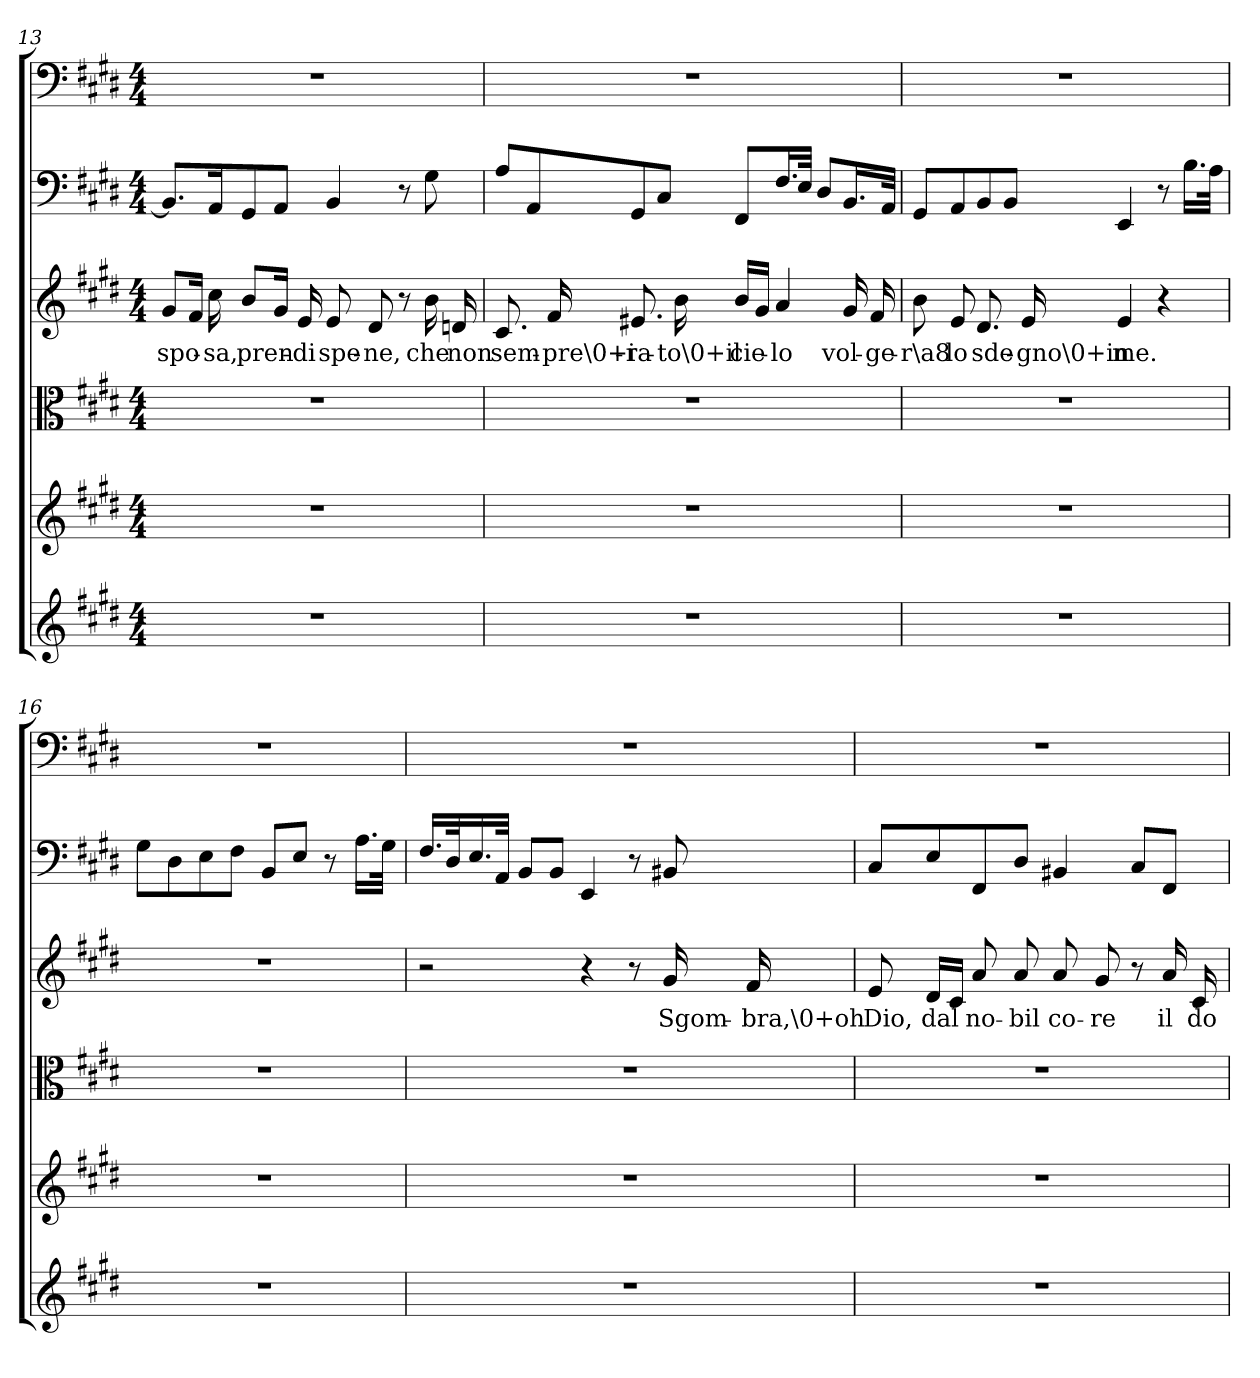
**kern	**kern	**kern	**kern	**text	**kern	**kern
*part6	*part5	*part4	*part3	*part3	*part2	*part1
*staff6	*staff5	*staff4	*staff3	*staff3	*staff2	*staff1
*clefG2	*clefG2	*clefC3	*clefG2	*	*clefF4	*clefF4
*k[f#c#g#d#]	*k[f#c#g#d#]	*k[f#c#g#d#]	*k[f#c#g#d#]	*	*k[f#c#g#d#]	*k[f#c#g#d#]
*E:	*E:	*E:	*E:	*	*E:	*E:
*M4/4	*M4/4	*M4/4	*M4/4	*	*M4/4	*M4/4
=13	=13	=13	=13	=13	=13	=13
1r	1r	1r	8g#/L	spo-	8.BB/L]	1r
.	.	.	16f#/Jk	.	.	.
.	.	.	16cc#\	-sa,	16AA/K	.
.	.	.	8b/L	pren-	8GG#/	.
.	.	.	16g#/Jk	.	8AA/J	.
.	.	.	16e/	-di	.	.
.	.	.	8e/	spe-	4BB/	.
.	.	.	8d#/	-ne,	.	.
.	.	.	8r	.	8r	.
.	.	.	16b\	che	8G#\	.
.	.	.	16dn/	non	.	.
=14	=14	=14	=14	=14	=14	=14
1r	1r	1r	8.c#/	sem-	8A/L	1r
.	.	.	.	.	8AA/	.
.	.	.	16f#/	-pre\0+i-	.	.
.	.	.	8.e#X/	-ra-	8GG#/	.
.	.	.	.	.	8C#/J	.
.	.	.	16b\	-to\0+il	.	.
.	.	.	16b/LL	cie-	8FF#/L	.
.	.	.	16g#/JJ	.	.	.
.	.	.	4a/	-lo	16.F#/L	.
.	.	.	.	.	32E/JJk	.
.	.	.	.	.	8D#/L	.
.	.	.	16g#/	vol-	16.BB/L	.
.	.	.	16f#/	-ge-	.	.
.	.	.	.	.	32AA/JJk	.
=15	=15	=15	=15	=15	=15	=15
1r	1r	1r	8b\	-r\a8	8GG#/L	1r
.	.	.	8e/	lo	8AA/	.
.	.	.	8.d#/	sde-	8BB/	.
.	.	.	.	.	8BB/J	.
.	.	.	16e/	-gno\0+in	.	.
.	.	.	4e/	me.	4EE/	.
.	.	.	4r	.	8r	.
.	.	.	.	.	16.B\LL	.
.	.	.	.	.	32A\JJk	.
=16	=16	=16	=16	=16	=16	=16
1r	1r	1r	1r	.	8G#\L	1r
.	.	.	.	.	8D#\	.
.	.	.	.	.	8E\	.
.	.	.	.	.	8F#\J	.
.	.	.	.	.	8BB/L	.
.	.	.	.	.	8E/J	.
.	.	.	.	.	8r	.
.	.	.	.	.	16.A\LL	.
.	.	.	.	.	32G#\JJk	.
=17	=17	=17	=17	=17	=17	=17
1r	1r	1r	2r	.	16.F#/LL	1r
.	.	.	.	.	32D#/K	.
.	.	.	.	.	16.E/	.
.	.	.	.	.	32AA/JJk	.
.	.	.	.	.	8BB/L	.
.	.	.	.	.	8BB/J	.
.	.	.	4r	.	4EE/	.
.	.	.	8r	.	8r	.
.	.	.	16g#/	Sgom-	8BB#X/	.
.	.	.	16f#/	-bra,\0+oh	.	.
=18	=18	=18	=18	=18	=18	=18
1r	1r	1r	8e/	Dio,	8C#/L	1r
.	.	.	16d#/LL	dal	8E/	.
.	.	.	16c#/JJ	.	.	.
.	.	.	8a/	no-	8FF#/	.
.	.	.	8a/	-bil	8D#/J	.
.	.	.	8a/	co-	4BB#X/	.
.	.	.	8g#/	-re	.	.
.	.	.	8r	.	8C#/L	.
.	.	.	16a/	il	8FF#/J	.
.	.	.	16c#/	do-	.	.
=	=	=	=	=	=	=
*-	*-	*-	*-	*-	*-	*-
